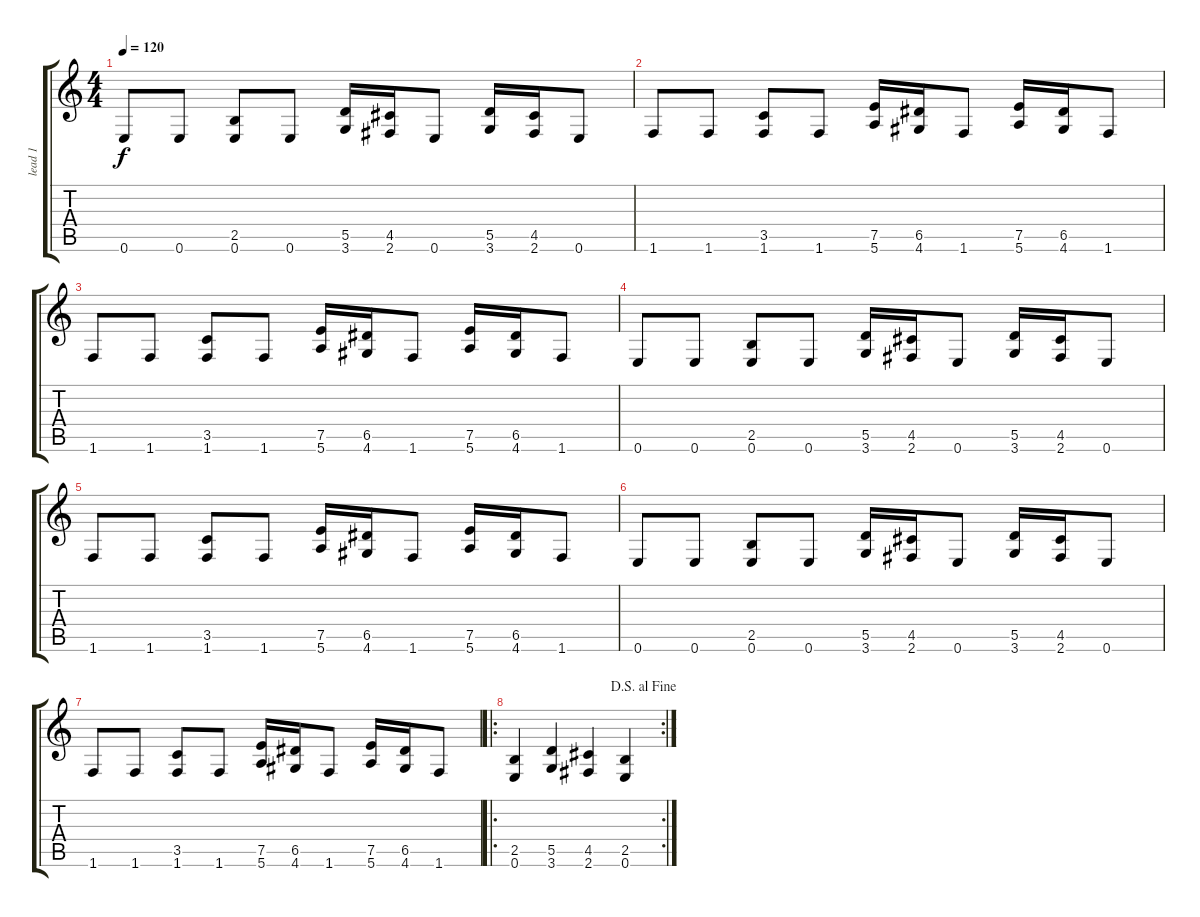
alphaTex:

\track ("lead 1" "lead 1") {instrument distortionguitar}
\staff {score tabs}
\tuning (E4 B3 G3 D3 A2 E2) {hide}
\ts (4 4)
\tempo 120
\clef g2
\ks c
0.6.8{dy f} 0.6.8 (2.5 0.6).8 0.6.8 (5.5 3.6).16 (4.5 2.6).16 0.6.8 (5.5 3.6).16 (4.5 2.6).16 0.6.8 |
1.6.8 1.6.8 (3.5 1.6).8 1.6.8 (7.5 5.6).16 (6.5 4.6).16 1.6.8 (7.5 5.6).16 (6.5 4.6).16 1.6.8 |
1.6.8 1.6.8 (3.5 1.6).8 1.6.8 (7.5 5.6).16 (6.5 4.6).16 1.6.8 (7.5 5.6).16 (6.5 4.6).16 1.6.8 |
0.6.8 0.6.8 (2.5 0.6).8 0.6.8 (5.5 3.6).16 (4.5 2.6).16 0.6.8 (5.5 3.6).16 (4.5 2.6).16 0.6.8 |
1.6.8 1.6.8 (3.5 1.6).8 1.6.8 (7.5 5.6).16 (6.5 4.6).16 1.6.8 (7.5 5.6).16 (6.5 4.6).16 1.6.8 |
0.6.8 0.6.8 (2.5 0.6).8 0.6.8 (5.5 3.6).16 (4.5 2.6).16 0.6.8 (5.5 3.6).16 (4.5 2.6).16 0.6.8 |
1.6.8 1.6.8 (3.5 1.6).8 1.6.8 (7.5 5.6).16 (6.5 4.6).16 1.6.8 (7.5 5.6).16 (6.5 4.6).16 1.6.8 |
\ro
\rc 2
\jump dalsegnoalfine
(2.5 0.6).4 (5.5 3.6).4 (4.5 2.6).4 (2.5 0.6).4
